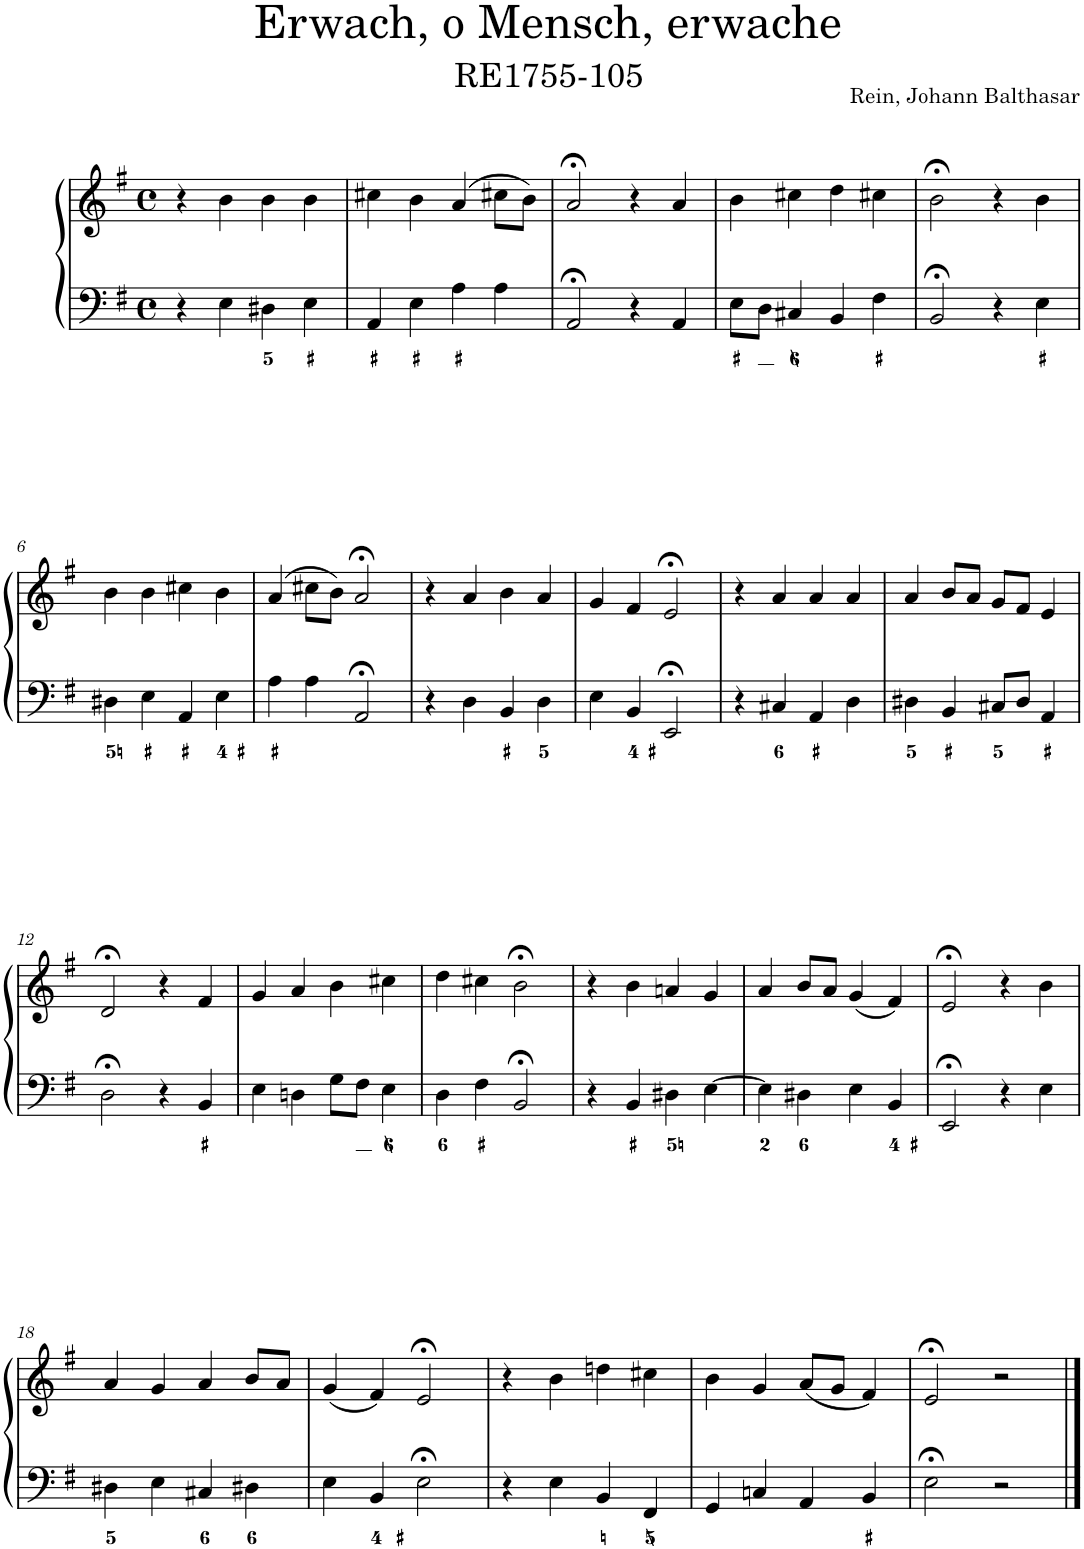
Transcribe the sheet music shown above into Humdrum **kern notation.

**kern	**kern
*part1	*part1
*staff2	*staff1
*I"Piano	*
*I'Pno.	*
*clefF4	*clefG2
*k[f#]	*k[f#]
*M4/4	*M4/4
*met(c)	*met(c)
=1	=1
4r	4r
4E\	4b\
4D#X\	4b\
4E\	4b\
=2	=2
4AA/	4cc#X\
4E\	4b\
4A\	(4a/
4A\	8cc#X\L
.	8b\J)
=3	=3
2AA;</	2a;</
4r	4r
4AA/	4a/
=4	=4
8E\L	4b\
8D\J	.
4C#X/	4cc#X\
4BB/	4dd\
4F#\	4cc#X\
=5	=5
2BB;</	2b;<\
4r	4r
4E\	4b\
!!LO:LB:g=z
=6	=6
4D#X\	4b\
4E\	4b\
4AA/	4cc#X\
4E\	4b\
=7	=7
4A\	(4a/
4A\	8cc#X\L
.	8b\J)
2AA;</	2a;</
=8	=8
4r	4r
4D\	4a/
4BB/	4b\
4D\	4a/
=9	=9
4E\	4g/
4BB/	4f#/
2EE;</	2e;</
=10	=10
4r	4r
4C#X/	4a/
4AA/	4a/
4D\	4a/
=11	=11
4D#X\	4a/
4BB/	8b/L
.	8a/J
8C#X/L	8g/L
8D#/J	8f#/J
4AA/	4e/
!!LO:LB:g=z
=12	=12
2D;<\	2d;</
4r	4r
4BB/	4f#/
=13	=13
4E\	4g/
4Dn\	4a/
8G\L	4b\
8F#\J	.
4E\	4cc#X\
=14	=14
4D\	4dd\
4F#\	4cc#X\
2BB;</	2b;<\
=15	=15
4r	4r
4BB/	4b\
4D#X\	4an/
[4E\	4g/
=16	=16
4E\]	4a/
4D#X\	8b/L
.	8a/J
4E\	(4g/
4BB/	4f#/)
=17	=17
2EE;</	2e;</
4r	4r
4E\	4b\
!!LO:LB:g=z
=18	=18
4D#X\	4a/
4E\	4g/
4C#X/	4a/
4D#X\	8b/L
.	8a/J
=19	=19
4E\	(4g/
4BB/	4f#/)
2E;<\	2e;</
=20	=20
4r	4r
4E\	4b\
4BB/	4ddn\
4FF#/	4cc#X\
=21	=21
4GG/	4b\
4Cn/	4g/
4AA/	(8a/L
.	8g/J
4BB/	4f#/)
=22	=22
2E;<\	2e;</
2r	2r
==	==
*-	*-
